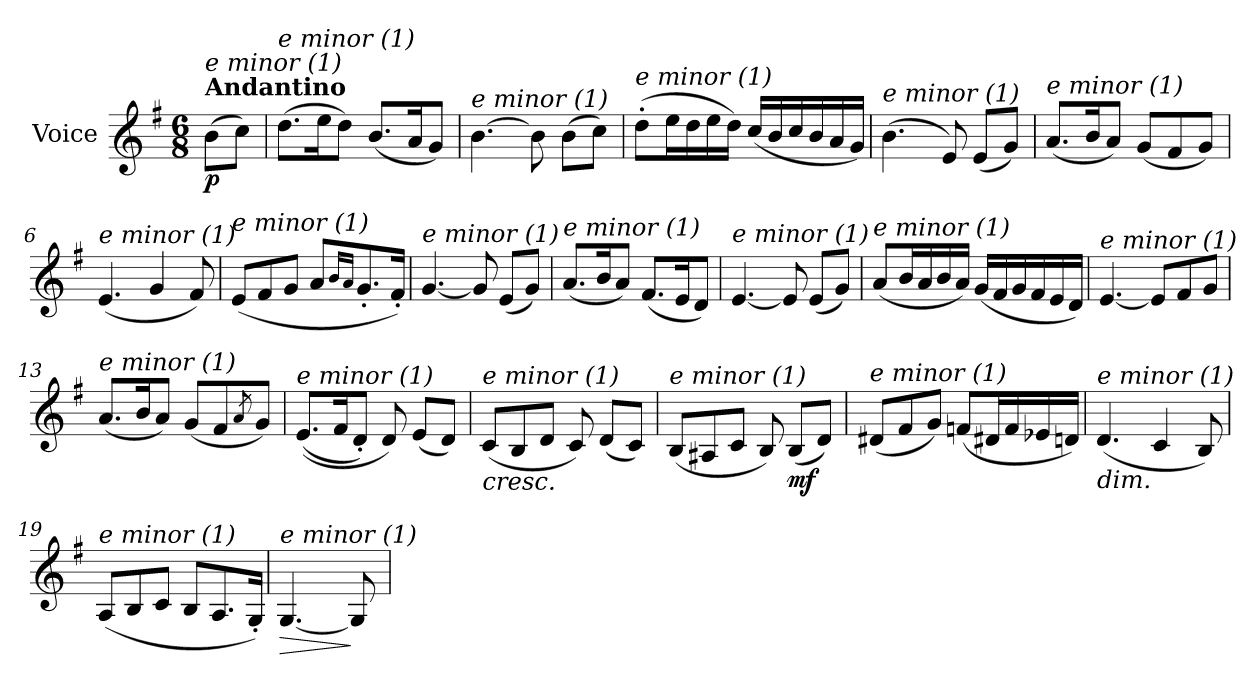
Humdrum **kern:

**kern	**dynam
*part1	*part1
*staff1	*staff1
*I"Voice	*
*clefG2	*
*k[f#]	*
*G:	*
*M6/8	*
=	=
!LO:TX:a:B:t=Andantino	!
!LO:TX:i:t=e minor (1)	!
!	!LO:DY:b
(>8b\L	p
8cc\J)	.
=1	=1
!LO:TX:i:t=e minor (1)	!
(>8.dd\L	.
16ee\k	.
8dd\J)	.
(<8.b/L	.
16a/k	.
8g/J)	.
=2	=2
!LO:TX:i:t=e minor (1)	!
[4.b\	.
8b\]	.
(>8b\L	.
8cc\J)	.
=3	=3
!LO:TX:i:t=e minor (1)	!
(>8dd'>\L	.
16ee\L	.
16dd\	.
16ee\	.
16dd\JJ)	.
(<16cc/LL	.
16b/	.
16cc/	.
16b/	.
16a/	.
16g/JJ)	.
=4	=4
!LO:TX:i:t=e minor (1)	!
(>4.b\	.
8e/)	.
(<8e/L	.
8g/J)	.
!!LO:LB:g=z
=5	=5
!LO:TX:i:t=e minor (1)	!
(<8.a/L	.
16b/k	.
8a/J)	.
(<8g/L	.
8f#/	.
8g/J)	.
=6	=6
!LO:TX:i:t=e minor (1)	!
(<4.e/	.
4g/	.
8f#/)	.
=7	=7
!LO:TX:i:t=e minor (1)	!
(<8e/L	.
8f#/	.
8g/J	.
8a/L	.
16qb/LL	.
16qa/JJ	.
8.g'</	.
16f#'</Jk)	.
=8	=8
!LO:TX:i:t=e minor (1)	!
[4.g/	.
8g/]	.
(<8e/L	.
8g/J)	.
=9	=9
!LO:TX:i:t=e minor (1)	!
(<8.a/L	.
16b/k	.
8a/J)	.
(<8.f#/L	.
16e/k	.
8d/J)	.
!!LO:LB:g=z
=10	=10
!LO:TX:i:t=e minor (1)	!
[4.e/	.
8e/]	.
(<8e/L	.
8g/J)	.
=11	=11
!LO:TX:i:t=e minor (1)	!
(<8a/L	.
16b/L	.
16a/	.
16b/	.
16a/JJ)	.
(<16g/LL	.
16f#/	.
16g/	.
16f#/	.
16e/	.
16d/JJ)	.
=12	=12
!LO:TX:i:t=e minor (1)	!
[4.e/	.
8e/L]	.
8f#/	.
8g/J	.
=13	=13
!LO:TX:i:t=e minor (1)	!
(<8.a/L	.
16b/k	.
8a/J)	.
(<8g/L	.
8f#/	.
8qa/	.
8g/J)	.
=14	=14
!LO:TX:i:t=e minor (1)	!
(<(<8.e/L	.
16f#/k	.
8d'</J)	.
8d/)	.
(<8e/L	.
8d/J)	.
!!LO:LB:g=z
=15	=15
!LO:TX:b:i:t=cresc.	!
!LO:TX:i:t=e minor (1)	!
(<8c/L	.
8B/	.
8d/J	.
8c/)	.
(<8d/L	.
8c/J)	.
=16	=16
!LO:TX:i:t=e minor (1)	!
(<8B/L	.
8A#X/	.
8c/J	.
8B/)	.
!	!LO:DY:b
(<8B/L	mf
8d/J)	.
=17	=17
!LO:TX:i:t=e minor (1)	!
(<8d#Xi/L	.
8f#/	.
8g/J)	.
(<8fn/L	.
16d#Xi/L	.
16f/	.
16e-j/	.
16d/JJ)	.
=18	=18
!LO:TX:b:i:t=dim.	!
!LO:TX:i:t=e minor (1)	!
(<4.d/	.
4c/	.
8B/)	.
=19	=19
!LO:TX:i:t=e minor (1)	!
(<8A/L	.
8B/	.
8c/J	.
8B/L	.
8.A/	.
16G'</Jk)	.
!!LO:LB:g=z
=20	=20
!LO:TX:i:t=e minor (1)	!
!	!LO:HP:b
[4.G/	>
8G/]	]
=	=
*-	*-
